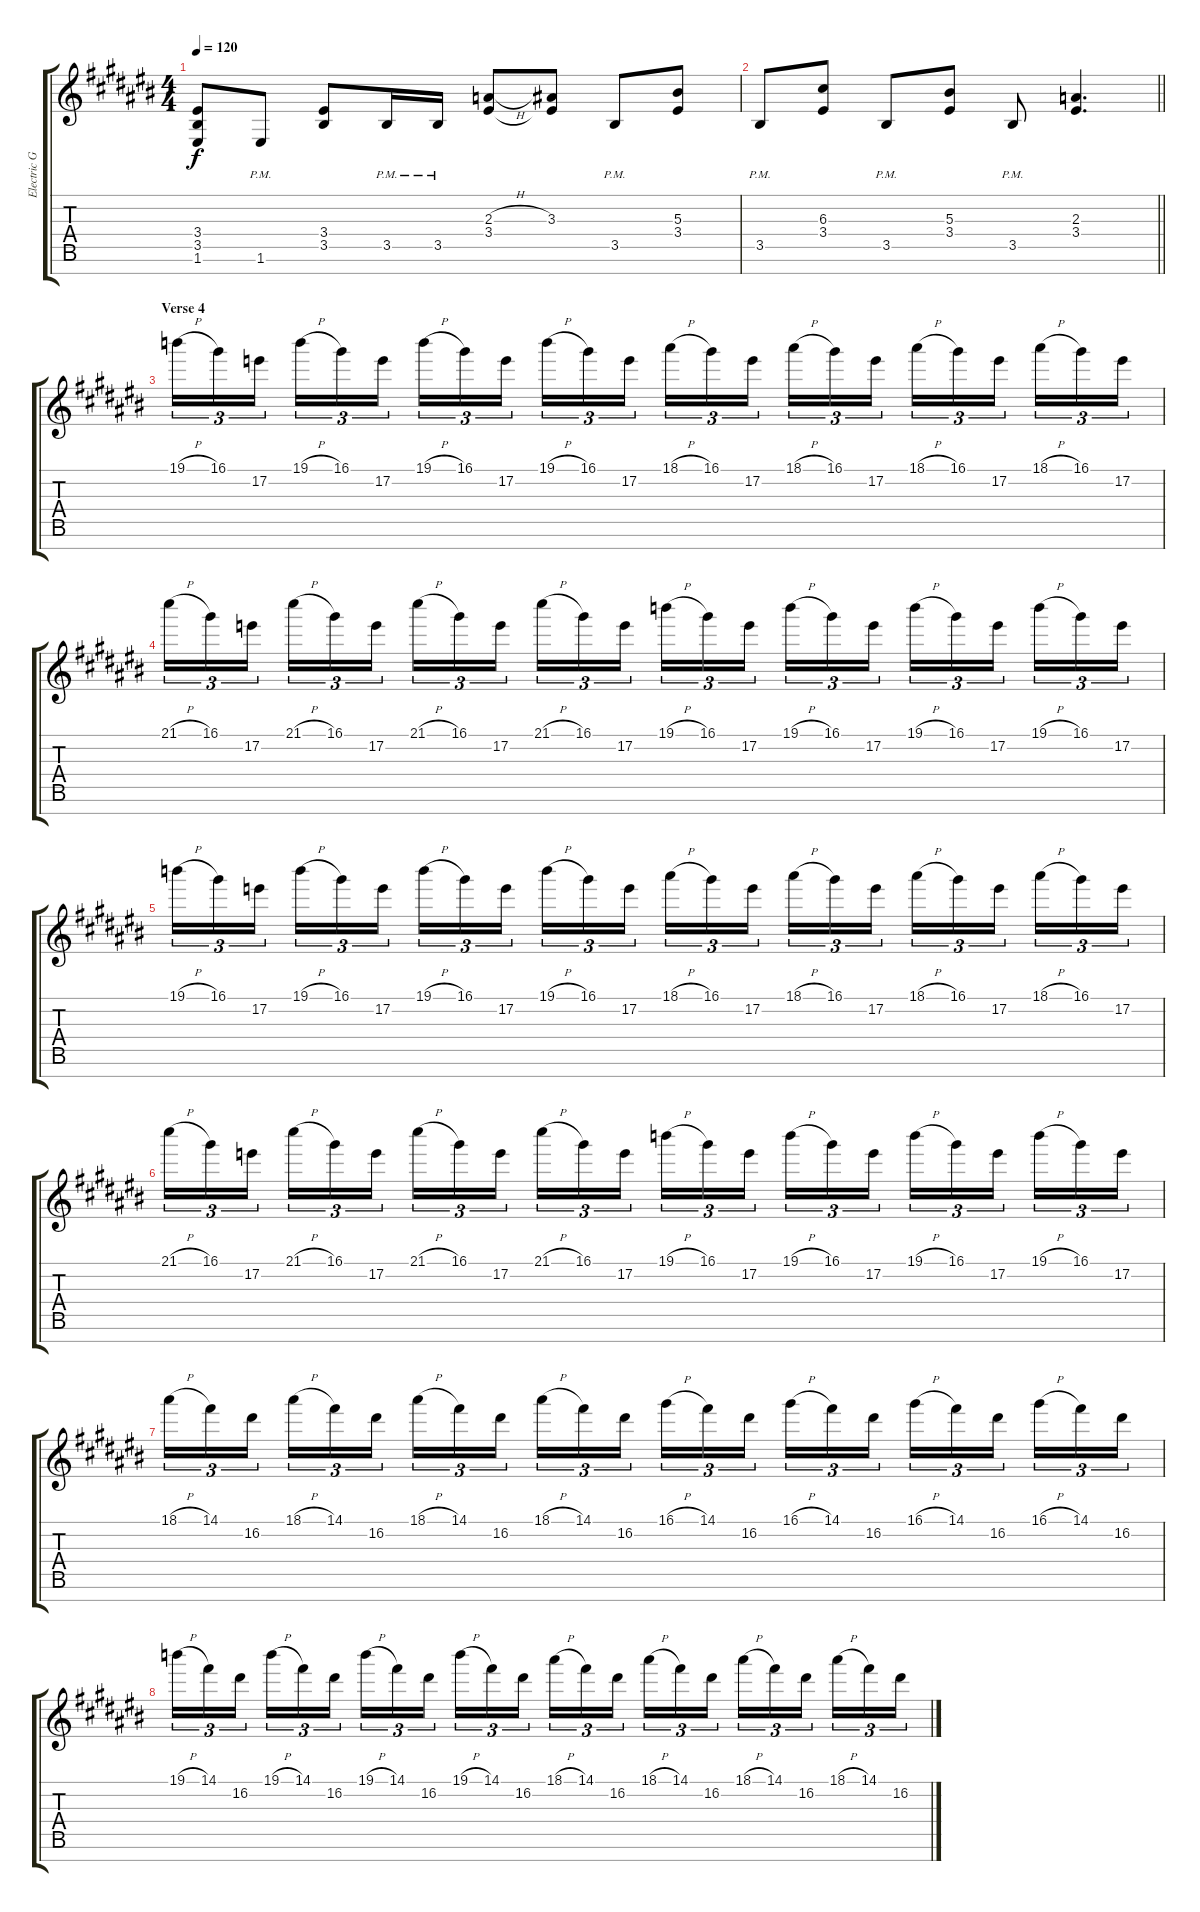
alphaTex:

\track ("Electric Guitar 3" "Electric G") {instrument distortionguitar}
\staff {score tabs}
\tuning (E4 B3 G3 D3 A2 E2 B1) {hide}
\ts (4 4)
\tempo 120
\clef g2
\ks c#
(3.4{t} 3.5{t} 1.6{t}).8{dy f} 1.6{pm}.8 (3.4 3.5).8 3.5{pm}.16 3.5{pm}.16 (2.3{h} 3.4).8 (3.3 3.4{t}).8 3.5{pm}.8 (5.3 3.4).8 |
\barLineRight lightlight
3.5{pm}.8 (6.3 3.4).8 3.5{pm}.8 (5.3 3.4).8 3.5{pm}.8 (2.3 3.4).4{d} |
\section ("" "Verse 4")
19.1{h}.16{tu (3 2)} 16.1.16{tu (3 2)} 17.2.16{tu (3 2) beam splitsecondary} 19.1{h}.16{tu (3 2)} 16.1.16{tu (3 2)} 17.2.16{tu (3 2)} 19.1{h}.16{tu (3 2)} 16.1.16{tu (3 2)} 17.2.16{tu (3 2) beam splitsecondary} 19.1{h}.16{tu (3 2)} 16.1.16{tu (3 2)} 17.2.16{tu (3 2)} 18.1{h}.16{tu (3 2)} 16.1.16{tu (3 2)} 17.2.16{tu (3 2) beam splitsecondary} 18.1{h}.16{tu (3 2)} 16.1.16{tu (3 2)} 17.2.16{tu (3 2)} 18.1{h}.16{tu (3 2)} 16.1.16{tu (3 2)} 17.2.16{tu (3 2) beam splitsecondary} 18.1{h}.16{tu (3 2)} 16.1.16{tu (3 2)} 17.2.16{tu (3 2)} |
21.1{h}.16{tu (3 2)} 16.1.16{tu (3 2)} 17.2.16{tu (3 2) beam splitsecondary} 21.1{h}.16{tu (3 2)} 16.1.16{tu (3 2)} 17.2.16{tu (3 2)} 21.1{h}.16{tu (3 2)} 16.1.16{tu (3 2)} 17.2.16{tu (3 2) beam splitsecondary} 21.1{h}.16{tu (3 2)} 16.1.16{tu (3 2)} 17.2.16{tu (3 2)} 19.1{h}.16{tu (3 2)} 16.1.16{tu (3 2)} 17.2.16{tu (3 2) beam splitsecondary} 19.1{h}.16{tu (3 2)} 16.1.16{tu (3 2)} 17.2.16{tu (3 2)} 19.1{h}.16{tu (3 2)} 16.1.16{tu (3 2)} 17.2.16{tu (3 2) beam splitsecondary} 19.1{h}.16{tu (3 2)} 16.1.16{tu (3 2)} 17.2.16{tu (3 2)} |
19.1{h}.16{tu (3 2)} 16.1.16{tu (3 2)} 17.2.16{tu (3 2) beam splitsecondary} 19.1{h}.16{tu (3 2)} 16.1.16{tu (3 2)} 17.2.16{tu (3 2)} 19.1{h}.16{tu (3 2)} 16.1.16{tu (3 2)} 17.2.16{tu (3 2) beam splitsecondary} 19.1{h}.16{tu (3 2)} 16.1.16{tu (3 2)} 17.2.16{tu (3 2)} 18.1{h}.16{tu (3 2)} 16.1.16{tu (3 2)} 17.2.16{tu (3 2) beam splitsecondary} 18.1{h}.16{tu (3 2)} 16.1.16{tu (3 2)} 17.2.16{tu (3 2)} 18.1{h}.16{tu (3 2)} 16.1.16{tu (3 2)} 17.2.16{tu (3 2) beam splitsecondary} 18.1{h}.16{tu (3 2)} 16.1.16{tu (3 2)} 17.2.16{tu (3 2)} |
21.1{h}.16{tu (3 2)} 16.1.16{tu (3 2)} 17.2.16{tu (3 2) beam splitsecondary} 21.1{h}.16{tu (3 2)} 16.1.16{tu (3 2)} 17.2.16{tu (3 2)} 21.1{h}.16{tu (3 2)} 16.1.16{tu (3 2)} 17.2.16{tu (3 2) beam splitsecondary} 21.1{h}.16{tu (3 2)} 16.1.16{tu (3 2)} 17.2.16{tu (3 2)} 19.1{h}.16{tu (3 2)} 16.1.16{tu (3 2)} 17.2.16{tu (3 2) beam splitsecondary} 19.1{h}.16{tu (3 2)} 16.1.16{tu (3 2)} 17.2.16{tu (3 2)} 19.1{h}.16{tu (3 2)} 16.1.16{tu (3 2)} 17.2.16{tu (3 2) beam splitsecondary} 19.1{h}.16{tu (3 2)} 16.1.16{tu (3 2)} 17.2.16{tu (3 2)} |
18.1{h}.16{tu (3 2)} 14.1.16{tu (3 2)} 16.2.16{tu (3 2) beam splitsecondary} 18.1{h}.16{tu (3 2)} 14.1.16{tu (3 2)} 16.2.16{tu (3 2)} 18.1{h}.16{tu (3 2)} 14.1.16{tu (3 2)} 16.2.16{tu (3 2) beam splitsecondary} 18.1{h}.16{tu (3 2)} 14.1.16{tu (3 2)} 16.2.16{tu (3 2)} 16.1{h}.16{tu (3 2)} 14.1.16{tu (3 2)} 16.2.16{tu (3 2) beam splitsecondary} 16.1{h}.16{tu (3 2)} 14.1.16{tu (3 2)} 16.2.16{tu (3 2)} 16.1{h}.16{tu (3 2)} 14.1.16{tu (3 2)} 16.2.16{tu (3 2) beam splitsecondary} 16.1{h}.16{tu (3 2)} 14.1.16{tu (3 2)} 16.2.16{tu (3 2)} |
19.1{h}.16{tu (3 2)} 14.1.16{tu (3 2)} 16.2.16{tu (3 2) beam splitsecondary} 19.1{h}.16{tu (3 2)} 14.1.16{tu (3 2)} 16.2.16{tu (3 2)} 19.1{h}.16{tu (3 2)} 14.1.16{tu (3 2)} 16.2.16{tu (3 2) beam splitsecondary} 19.1{h}.16{tu (3 2)} 14.1.16{tu (3 2)} 16.2.16{tu (3 2)} 18.1{h}.16{tu (3 2)} 14.1.16{tu (3 2)} 16.2.16{tu (3 2) beam splitsecondary} 18.1{h}.16{tu (3 2)} 14.1.16{tu (3 2)} 16.2.16{tu (3 2)} 18.1{h}.16{tu (3 2)} 14.1.16{tu (3 2)} 16.2.16{tu (3 2) beam splitsecondary} 18.1{h}.16{tu (3 2)} 14.1.16{tu (3 2)} 16.2.16{tu (3 2)}
